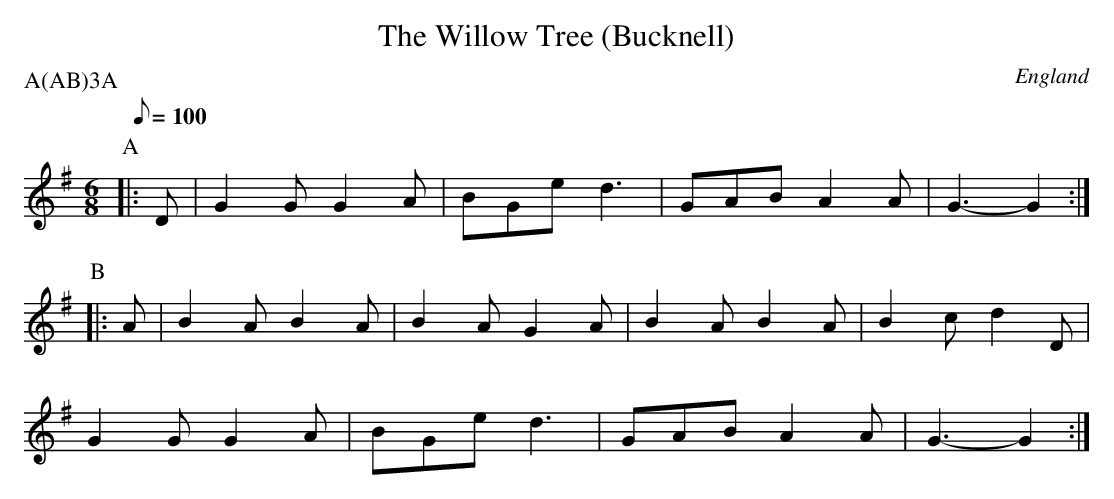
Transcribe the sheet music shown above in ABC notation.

X:1
T:Willow Tree (Bucknell), The
O:England
L:1/8
M:6/8
P:A(AB)3A
Q:100
K:G major
P:A
|: D | G2G G2A | BGe d3 | GAB A2A | G3- G2 :|
P:B
|: A  |B2A B2A | B2A G2A | B2 A B2 A |B2 c d2 D |
G2G G2A | BGe d3 | GAB A2A | G3- G2 :|
